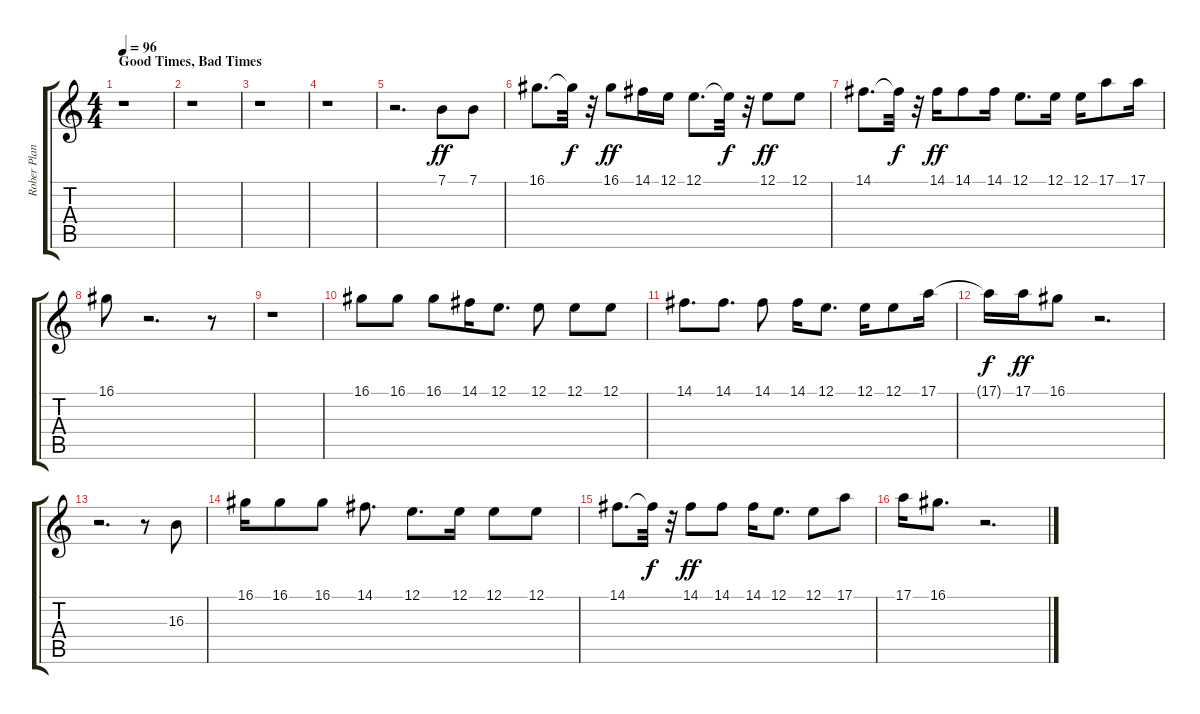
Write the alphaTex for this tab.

\track ("Rober Plant - Backing Vocals" "Rober Plan") {instrument flute}
\staff {score tabs}
\tuning (E4 B3 G3 D3 A2 E2) {hide}
\ts (4 4)
\section ("" "Good Times, Bad Times")
\tempo 96
\clef g2
\ks c
r.1{dy ff instrument flute} |
r.1 |
r.1 |
r.1 |
r.2{d} 7.1.8 7.1.8 |
16.1.8{d} 16.1{t}.32{dy f} r.32 16.1.8{dy ff} 14.1.16 12.1.16 12.1.8{d} 12.1{t}.32{dy f} r.32 12.1.8{dy ff} 12.1.8 |
14.1.8{d} 14.1{t}.32{dy f} r.32 14.1.16{dy ff} 14.1.8 14.1.16 12.1.8{d} 12.1.16 12.1.16 17.1.8 17.1.16 |
16.1.8 r.2{d} r.8 |
r.1 |
16.1.8 16.1.8 16.1.8 14.1.16 12.1.8{d} 12.1.8 12.1.8 12.1.8 |
14.1.8{d} 14.1.8{d} 14.1.8 14.1.16 12.1.8{d} 12.1.16 12.1.8 17.1.16 |
17.1{t}.16{dy f} 17.1.16{dy ff} 16.1.8 r.2{d} |
r.2{d} r.8 16.3.8 |
16.1.16 16.1.8 16.1.8 14.1.8{d} 12.1.8{d} 12.1.16 12.1.8 12.1.8 |
14.1.8{d} 14.1{t}.32{dy f} r.32 14.1.8{dy ff} 14.1.8 14.1.16 12.1.8{d} 12.1.8 17.1.8 |
17.1.16 16.1.8{d} r.2{d}
